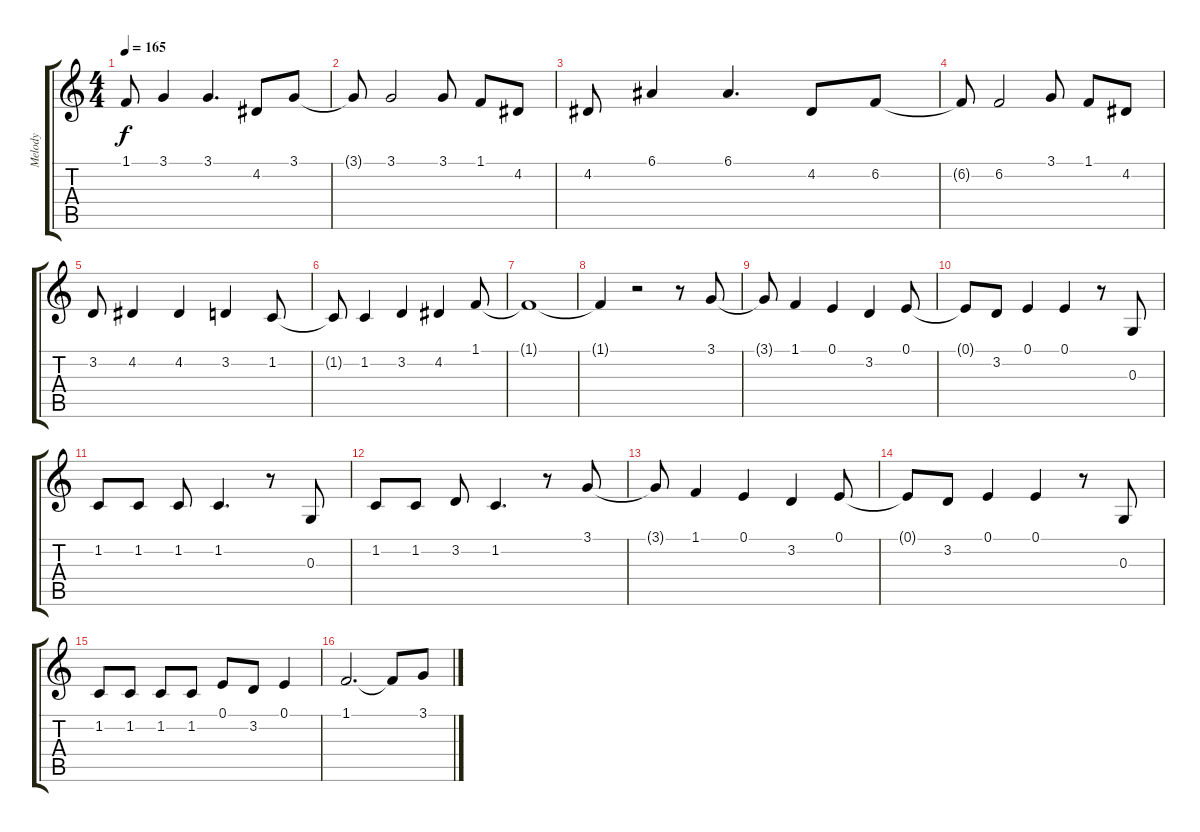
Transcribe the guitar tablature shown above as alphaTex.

\track ("Melody" "Melody") {instrument vibraphone}
\staff {score tabs}
\tuning (E4 B3 G3 D3 A2 E2) {hide}
\ts (4 4)
\tempo 165
\clef g2
\ks c
1.1.8{dy f} 3.1.4 3.1.4{d} 4.2.8 3.1.8 |
3.1{t}.8 3.1.2 3.1.8 1.1.8 4.2.8 |
4.2.8 6.1.4 6.1.4{d} 4.2.8 6.2.8 |
6.2{t}.8 6.2.2 3.1.8 1.1.8 4.2.8 |
3.2.8 4.2.4 4.2.4 3.2.4 1.2.8 |
1.2{t}.8 1.2.4 3.2.4 4.2.4 1.1.8 |
1.1{t}.1 |
1.1{t}.4 r.2 r.8 3.1.8 |
3.1{t}.8 1.1.4 0.1.4 3.2.4 0.1.8 |
0.1{t}.8 3.2.8 0.1.4 0.1.4 r.8 0.3.8 |
1.2.8 1.2.8 1.2.8 1.2.4{d} r.8 0.3.8 |
1.2.8 1.2.8 3.2.8 1.2.4{d} r.8 3.1.8 |
3.1{t}.8 1.1.4 0.1.4 3.2.4 0.1.8 |
0.1{t}.8 3.2.8 0.1.4 0.1.4 r.8 0.3.8 |
1.2.8 1.2.8 1.2.8 1.2.8 0.1.8 3.2.8 0.1.4 |
1.1.2{d} 1.1{t}.8 3.1.8
